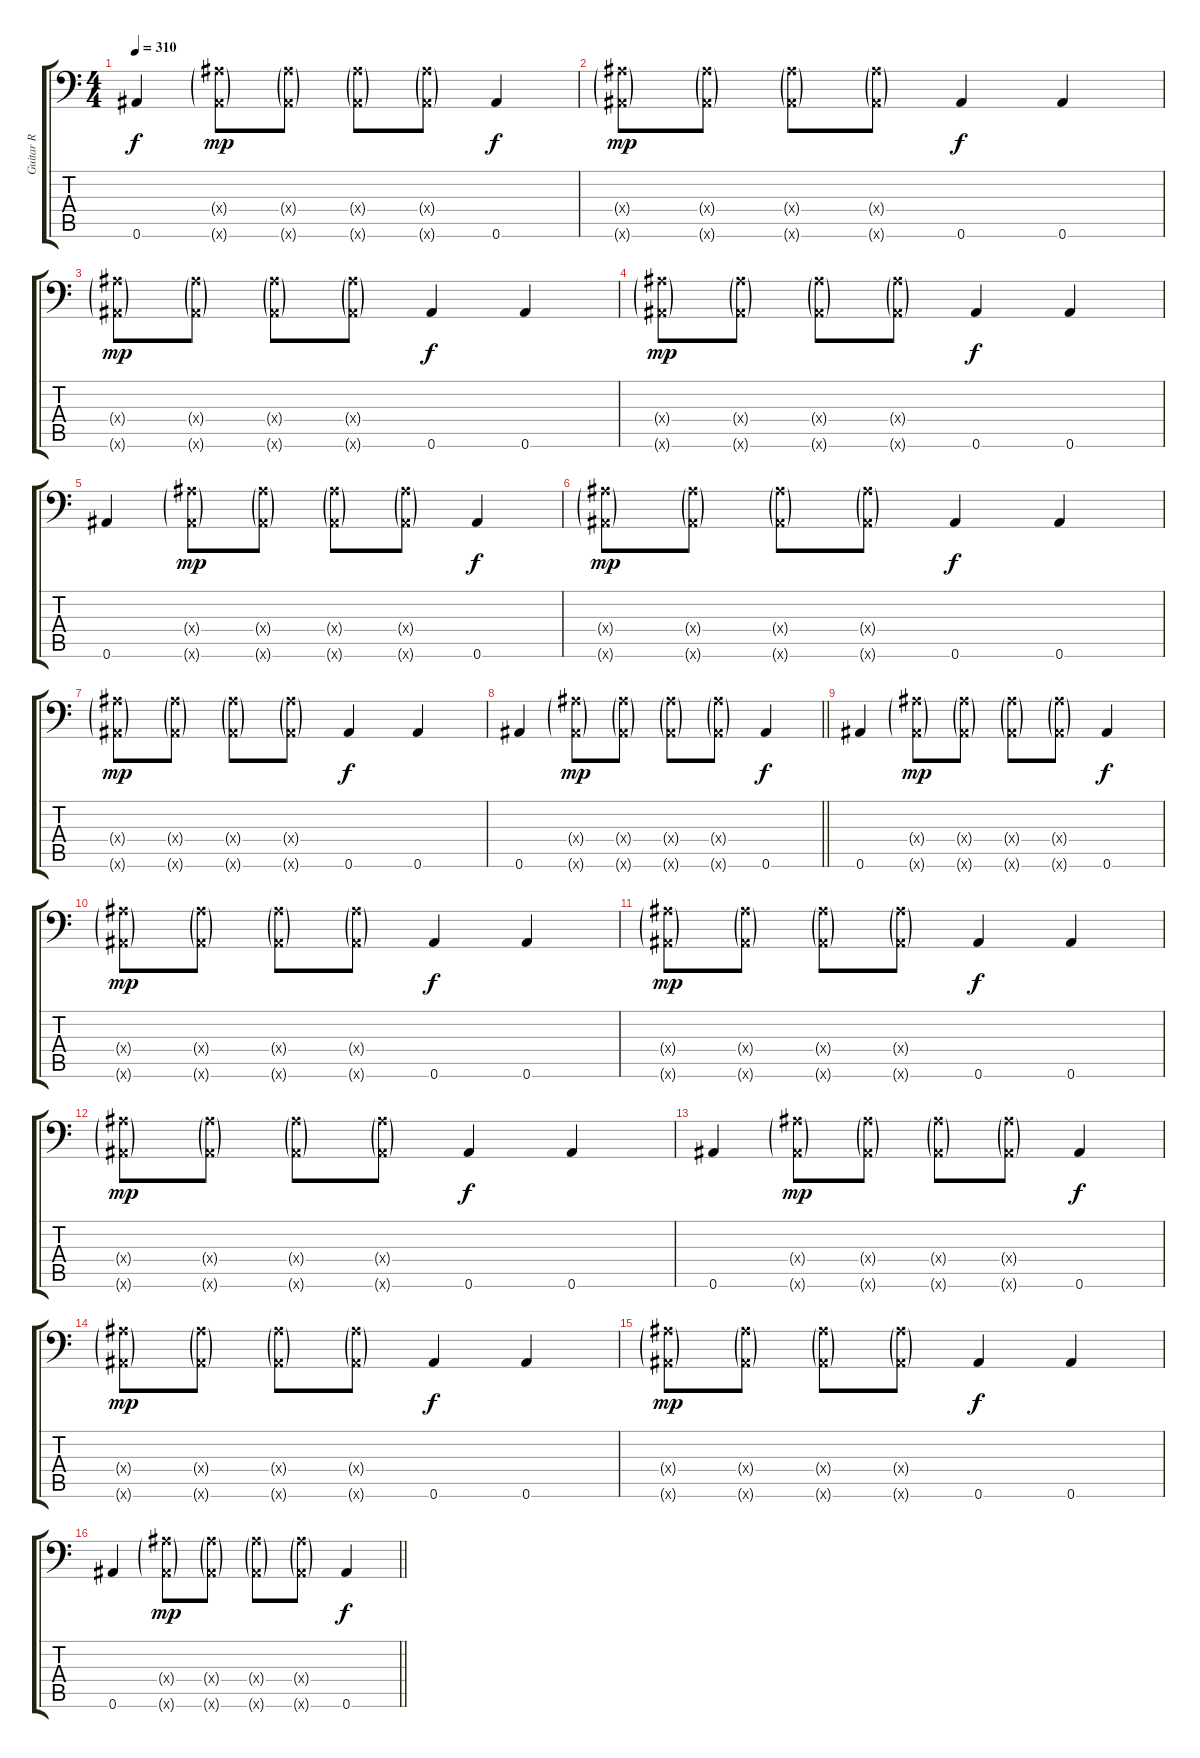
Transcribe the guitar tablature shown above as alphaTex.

\track ("Guitar R" "Guitar R") {instrument distortionguitar}
\staff {score tabs}
\tuning (C4 G3 Eb3 Bb2 F2 Bb1) {hide}
\ts (4 4)
\tempo 310
\clef f4
\ks c
0.6.4{dy f} (0.4{g x} 0.6{g x}).8{dy mp} (0.4{g x} 0.6{g x}).8 (0.4{g x} 0.6{g x}).8 (0.4{g x} 0.6{g x}).8 0.6.4{dy f} |
(0.4{g x} 0.6{g x}).8{dy mp} (0.4{g x} 0.6{g x}).8 (0.4{g x} 0.6{g x}).8 (0.4{g x} 0.6{g x}).8 0.6.4{dy f} 0.6.4 |
(0.4{g x} 0.6{g x}).8{dy mp} (0.4{g x} 0.6{g x}).8 (0.4{g x} 0.6{g x}).8 (0.4{g x} 0.6{g x}).8 0.6.4{dy f} 0.6.4 |
(0.4{g x} 0.6{g x}).8{dy mp} (0.4{g x} 0.6{g x}).8 (0.4{g x} 0.6{g x}).8 (0.4{g x} 0.6{g x}).8 0.6.4{dy f} 0.6.4 |
0.6.4 (0.4{g x} 0.6{g x}).8{dy mp} (0.4{g x} 0.6{g x}).8 (0.4{g x} 0.6{g x}).8 (0.4{g x} 0.6{g x}).8 0.6.4{dy f} |
(0.4{g x} 0.6{g x}).8{dy mp} (0.4{g x} 0.6{g x}).8 (0.4{g x} 0.6{g x}).8 (0.4{g x} 0.6{g x}).8 0.6.4{dy f} 0.6.4 |
(0.4{g x} 0.6{g x}).8{dy mp} (0.4{g x} 0.6{g x}).8 (0.4{g x} 0.6{g x}).8 (0.4{g x} 0.6{g x}).8 0.6.4{dy f} 0.6.4 |
\barLineRight lightlight
0.6.4 (0.4{g x} 0.6{g x}).8{dy mp} (0.4{g x} 0.6{g x}).8 (0.4{g x} 0.6{g x}).8 (0.4{g x} 0.6{g x}).8 0.6.4{dy f} |
0.6.4 (0.4{g x} 0.6{g x}).8{dy mp} (0.4{g x} 0.6{g x}).8 (0.4{g x} 0.6{g x}).8 (0.4{g x} 0.6{g x}).8 0.6.4{dy f} |
(0.4{g x} 0.6{g x}).8{dy mp} (0.4{g x} 0.6{g x}).8 (0.4{g x} 0.6{g x}).8 (0.4{g x} 0.6{g x}).8 0.6.4{dy f} 0.6.4 |
(0.4{g x} 0.6{g x}).8{dy mp} (0.4{g x} 0.6{g x}).8 (0.4{g x} 0.6{g x}).8 (0.4{g x} 0.6{g x}).8 0.6.4{dy f} 0.6.4 |
(0.4{g x} 0.6{g x}).8{dy mp} (0.4{g x} 0.6{g x}).8 (0.4{g x} 0.6{g x}).8 (0.4{g x} 0.6{g x}).8 0.6.4{dy f} 0.6.4 |
0.6.4 (0.4{g x} 0.6{g x}).8{dy mp} (0.4{g x} 0.6{g x}).8 (0.4{g x} 0.6{g x}).8 (0.4{g x} 0.6{g x}).8 0.6.4{dy f} |
(0.4{g x} 0.6{g x}).8{dy mp} (0.4{g x} 0.6{g x}).8 (0.4{g x} 0.6{g x}).8 (0.4{g x} 0.6{g x}).8 0.6.4{dy f} 0.6.4 |
(0.4{g x} 0.6{g x}).8{dy mp} (0.4{g x} 0.6{g x}).8 (0.4{g x} 0.6{g x}).8 (0.4{g x} 0.6{g x}).8 0.6.4{dy f} 0.6.4 |
\barLineRight lightlight
0.6.4 (0.4{g x} 0.6{g x}).8{dy mp} (0.4{g x} 0.6{g x}).8 (0.4{g x} 0.6{g x}).8 (0.4{g x} 0.6{g x}).8 0.6.4{dy f}
